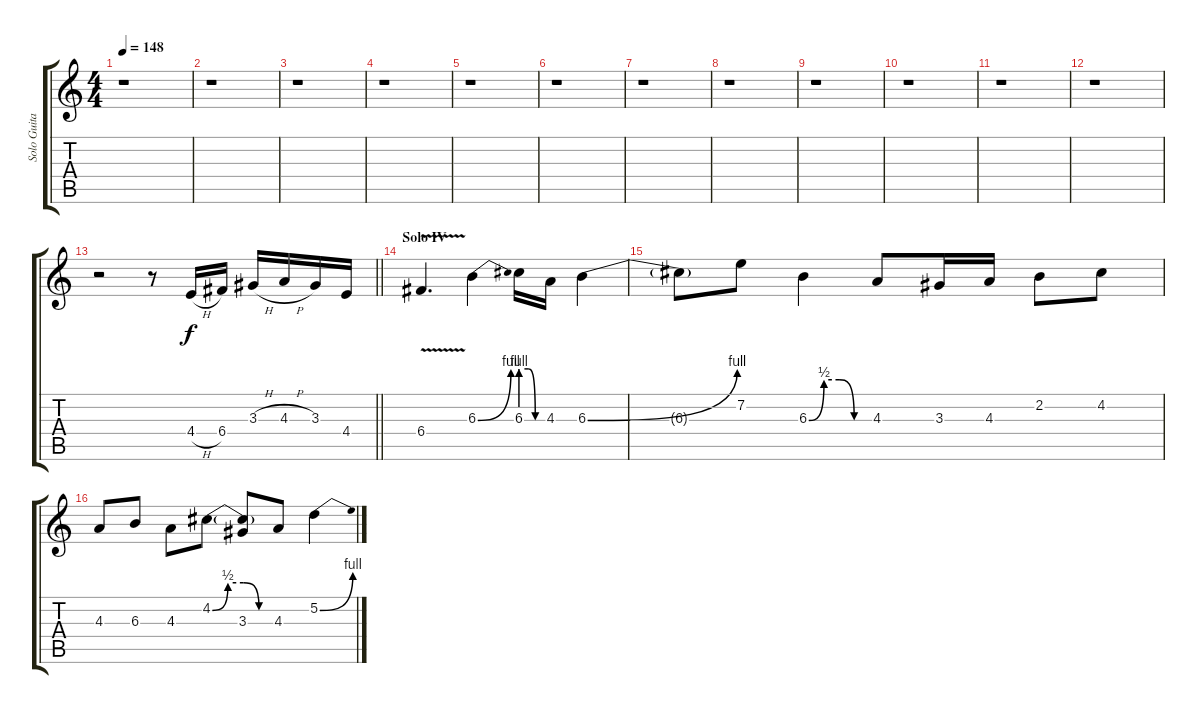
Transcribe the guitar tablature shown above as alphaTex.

\track ("Solo Guitar I" "Solo Guita") {instrument distortionguitar}
\staff {score tabs}
\tuning (D4 A3 F3 C3 G2 C2) {hide}
\ts (4 4)
\tempo 148
\clef g2
\ks c
r.1{dy f} |
r.1 |
r.1 |
r.1 |
r.1 |
r.1 |
r.1 |
r.1 |
r.1 |
r.1 |
r.1 |
r.1 |
\barLineRight lightlight
r.2 r.8 4.4{h}.16{volume 13} 6.4.16 3.3{h}.16 4.3{h}.16 3.3.16 4.4.16 |
\section ("" "Solo IV")
6.4{v}.4{d} 6.3{be (bend 0 0 60 4)}.4 6.3{be (custom 0 4 20 4 40 0 60 0)}.16 4.3.16 6.3{be (bend 0 0 60 4)}.4 |
6.3{t}.8 7.2.8 6.3{be (custom 0 0 15 2 30 2 45 0 60 0)}.4 4.3.8 3.3.16 4.3.16 2.2.8 4.2.8 |
4.3.8 6.3.8 4.3.8 4.2{be (custom 0 0 15 2 30 2 45 0 60 0)}.8 (4.2{t} 3.3).8 4.3.8 5.2{be (bend 0 0 60 4)}.4
